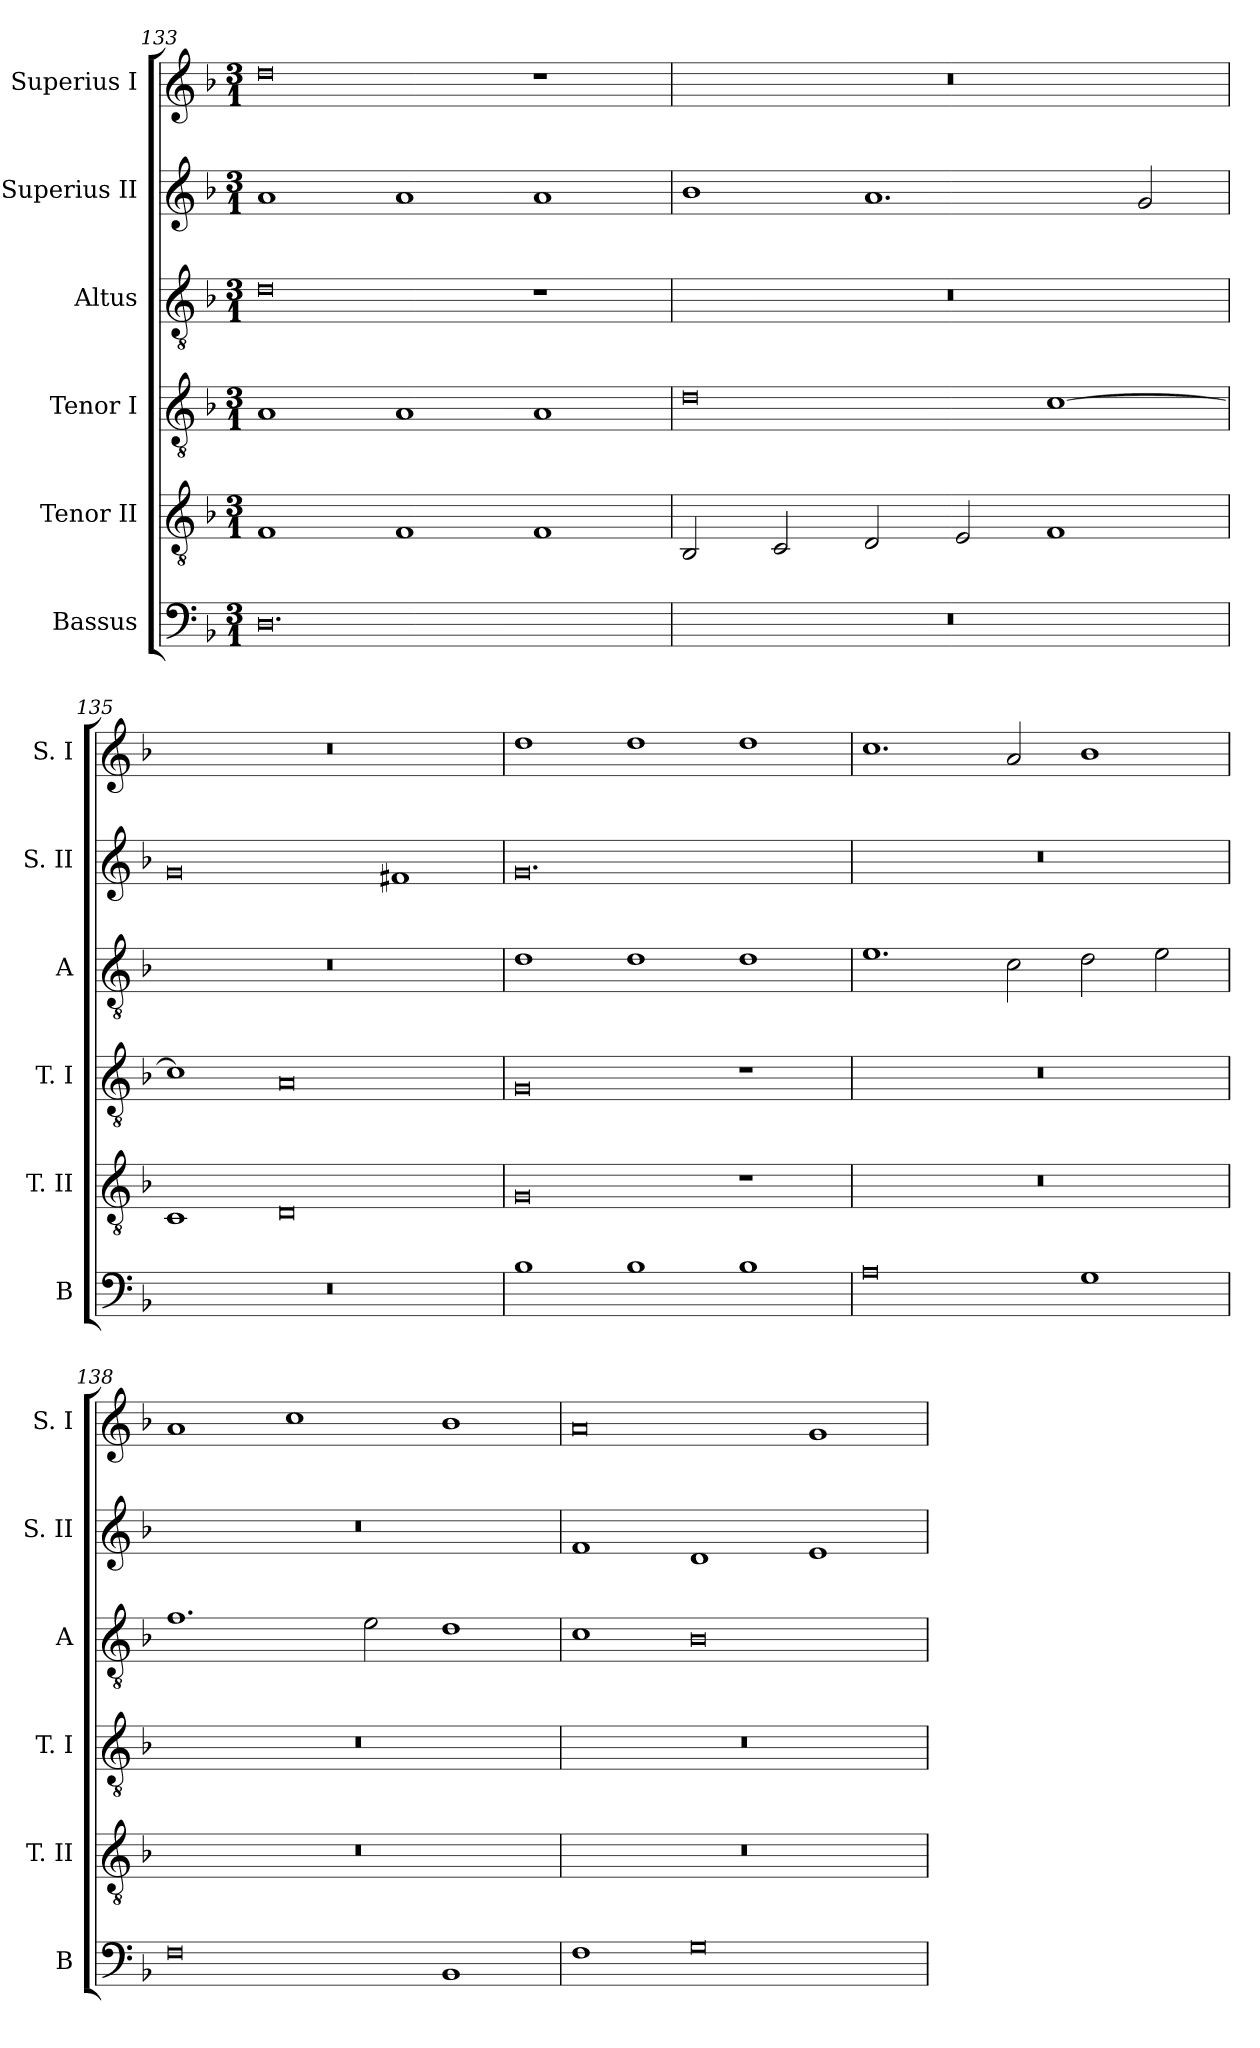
**kern	**kern	**kern	**kern	**kern	**kern
*part6	*part5	*part4	*part3	*part2	*part1
*staff6	*staff5	*staff4	*staff3	*staff2	*staff1
*I"Bassus	*I"Tenor II	*I"Tenor I	*I"Altus	*I"Superius II	*I"Superius I
*I'B	*I'T. II	*I'T. I	*I'A	*I'S. II	*I'S. I
*clefF4	*clefGv2	*clefGv2	*clefGv2	*clefG2	*clefG2
*k[b-]	*k[b-]	*k[b-]	*k[b-]	*k[b-]	*k[b-]
*F:	*F:	*F:	*F:	*F:	*F:
*M3/1	*M3/1	*M3/1	*M3/1	*M3/1	*M3/1
=133	=133	=133	=133	=133	=133
0.D	1F	1A	0d	1a	0dd
.	1F	1A	.	1a	.
.	1F	1A	1r	1a	1r
=134	=134	=134	=134	=134	=134
1%3r	2BB-	0d	1%3r	1b-	1%3r
.	2C	.	.	.	.
.	2D	.	.	1.a	.
.	2E	.	.	.	.
.	1F	[1c	.	.	.
.	.	.	.	2g	.
=135	=135	=135	=135	=135	=135
1%3r	1C	1c]	1%3r	0g	1%3r
.	0D	0A	.	.	.
.	.	.	.	1f#X	.
=136	=136	=136	=136	=136	=136
1B-	0G	0G	1d	0.g	1dd
1B-	.	.	1d	.	1dd
1B-	1r	1r	1d	.	1dd
=137	=137	=137	=137	=137	=137
0A	1%3r	1%3r	1.e	1%3r	1.cc
.	.	.	2c	.	2a
1G	.	.	2d	.	1b-
.	.	.	2e	.	.
=138	=138	=138	=138	=138	=138
0F	1%3r	1%3r	1.f	1%3r	1a
.	.	.	.	.	1cc
.	.	.	2e	.	.
1BB-	.	.	1d	.	1b-
=139	=139	=139	=139	=139	=139
1F	1%3r	1%3r	1c	1f	0a
0G	.	.	0B-	1d	.
.	.	.	.	1e	1g
=	=	=	=	=	=
*-	*-	*-	*-	*-	*-
